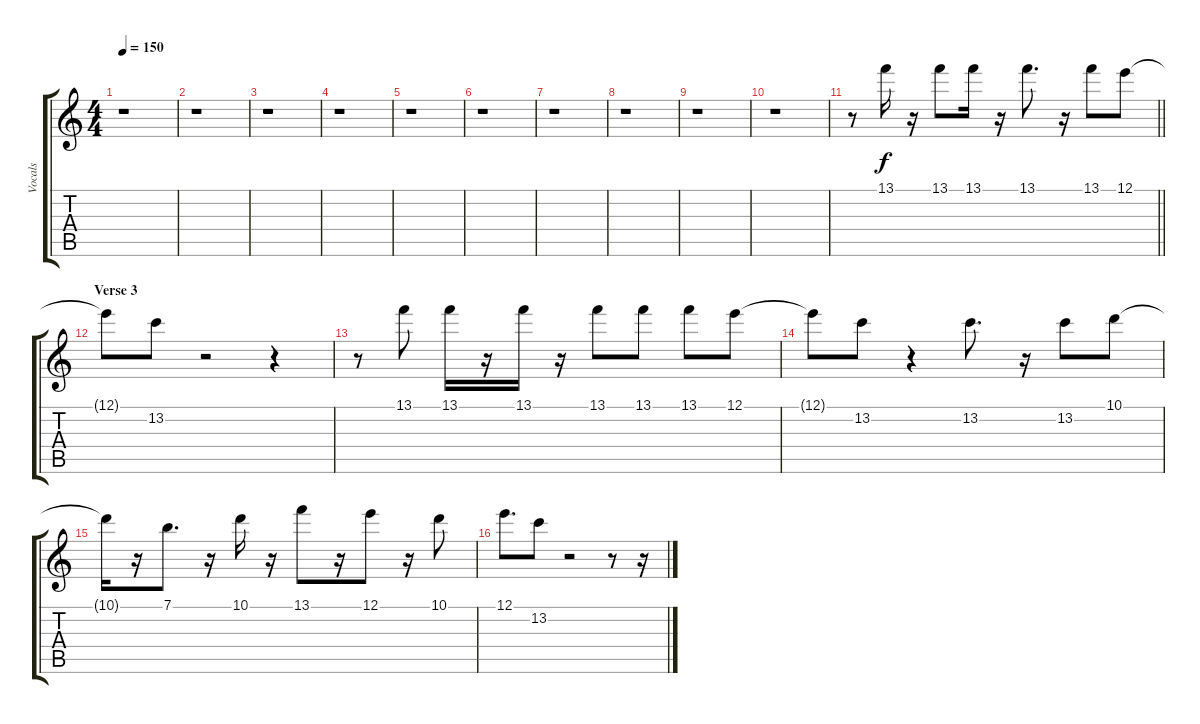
\track ("Vocals" "Vocals") {instrument acousticguitarnylon}
\staff {score tabs}
\tuning (E4 B3 G3 D3 A2 E2) {hide}
\ts (4 4)
\tempo 150
\clef g2
\ks c
r.1{dy f} |
r.1 |
r.1 |
r.1 |
r.1 |
r.1 |
r.1 |
r.1 |
r.1 |
r.1 |
\barLineRight lightlight
r.8 13.1.16 r.16 13.1.8 13.1.16 r.16 13.1.8{d} r.16 13.1.8 12.1.8 |
\section ("" "Verse 3")
12.1{t}.8 13.2.8 r.2 r.4 |
r.8 13.1.8 13.1.16 r.16 13.1.16 r.16 13.1.8 13.1.8 13.1.8 12.1.8 |
12.1{t}.8 13.2.8 r.4 13.2.8{d} r.16 13.2.8 10.1.8 |
10.1{t}.16 r.16 7.1.8{d} r.16 10.1.16 r.16 13.1.8 r.16 12.1.8 r.16 10.1.8 |
12.1.8{d} 13.2.8 r.2 r.8 r.16
